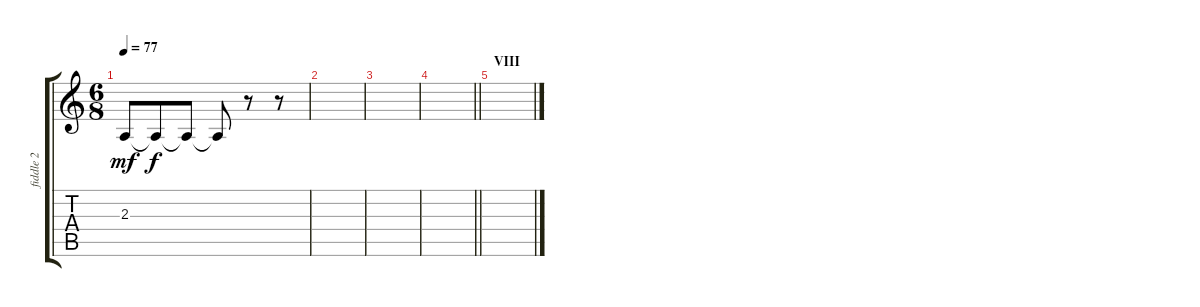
\track ("fiddle 2" "fiddle 2") {instrument pad6metallic}
\staff {score tabs}
\tuning (E4 B3 G3 D3 A2 E2) {hide}
\ts (6 8)
\tempo 77
\clef g2
\ks c
2.3.8{dy mf} 2.3{t}.8{dy f volume 0} 2.3{t}.8 2.3{t}.8 r.8 r.8 |
|
|
\barLineRight lightlight
|
\section ("" "VIII")
